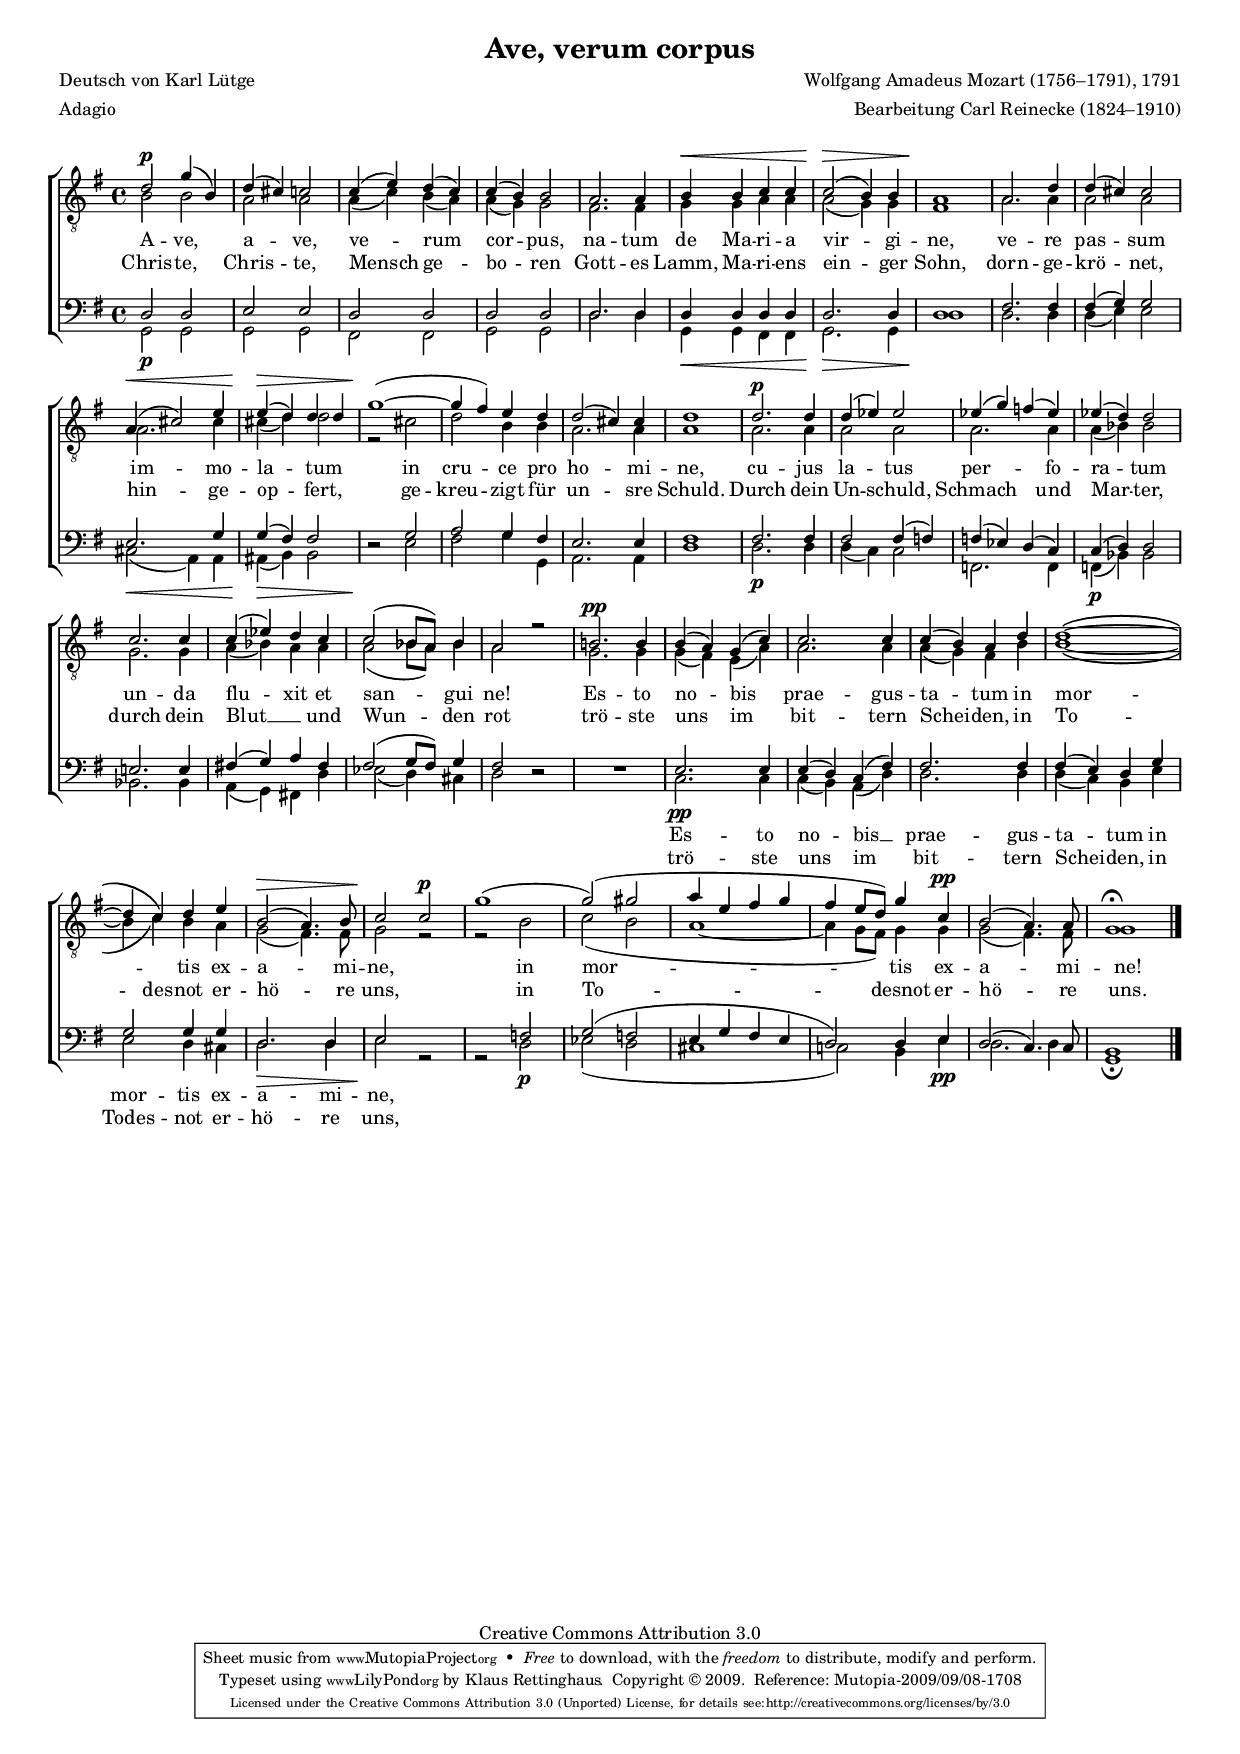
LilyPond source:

#(set-global-staff-size 15.5) 
%#(ly:set-option 'point-and-click #f) 

\version "2.12" 

global = { \key g \major \time 4/4 \tempo 4=108 } 

TAAveVerum = %\relative g'' 
{ 
a'2\p d''4( fis'4) 
a'4-( gis'4-) g'2 
g'4-( b'4-) a'4-( g'4-) 
g'4-( fis'4-) fis'2 
e'2. e'4 
fis'4\< fis'4 g'4 g'4 
g'2-(\> fis'4-) fis'4 
e'1\! 
e'2. a'4 
a'4-( gis'4-) gis'2 
e'4-(\< gis'2-) b'4 
b'4-(\> a'4-) a'4 a'4 
d''1-(~\! 
d''4 cis''4-) b'4 a'4 
a'2-( gis'4-) gis'4 
a'1 
a'2.\p a'4 
a'4-( bes'4-) bes'2 
bes'4-( d''4-) c''4-( bes'4-) 
bes'4-( a'4-) a'2 
g'2. g'4 
g'4-( bes'4-) a'4 g'4 
g'2-( f'8[ e'8]-) f'4 
e'2 r2 
fis'!2.\pp fis'4 
fis'4-( e'4-) d'4-( g'4-) 
g'2. g'4 
g'4-( fis'4-) e'4 a'4 
a'1~\( 
a'4 g'4\) a'4 b'4 
fis'2-(\> e'4.-) fis'8 
g'2\! g'2\p 
d''1-( 
d''2-(-) dis''2 
e''4 b'4 cis''4 d'' 
cis''4 b'8[ a'8]-) d''4 g'\pp 
fis'2-( e'4.-) e'8 
d'1\fermata 
\bar "|." 
} 

TBAveVerum = { 
fis'2 fis'2 
e'2 e'2 
e'4-( g'4-) fis'4-( e'4-) 
e'4-( d'4-) d'2 
cis'2. cis'4 
d'4 d'4 e'4 e'4 
e'2-( d'4-) d'4 
cis'1 
e'2. e'4 
e'2 e'2 
e'2. gis'4 
gis'4-( a'4-) a'2 
r2 gis' 
a'2 fis'4 fis'4 
e'2. e'4 
e'1 
e'2. e'4 
e'2 e' 
e'2. e'4 
e'4-( f'4-) f'2 
d'2. d'4 
e'4-( f'4-) e'4 e'4 
e'2-( f'8[ e'8]-) f'4 
e'2 s 
d'2. d'4 
d'4-( cis'4-) b4-( e'4-) 
e'2. e'4 
e'4-( d'4-) cis'4 fis'4 
fis'1\( ~ 
fis'4 g'4\) fis'4 e'4 
d'2-( cis'4.-) cis'8 
d'2 r2 
r2 fis'2 
g'2-( fis'2 
e'1 ~ 
e'4 d'8[ cis'8]-) d'4 d'4 
d'2-( cis'4.-) cis'8 
d'1 
\bar "|." 
} 

BAAveVerum = \relative g { 
a2 a 
b2 b 
a2 a 
a2 a 
a2. a4 
a4 a a a 
a2. a4 
a1 
cis2. cis4 
cis4-( d4-) d2 
b2. d4 
d4-( cis4-) cis2 
s2 d 
e2 d4 cis 
b2. b4 
cis1 
cis2. cis4 
cis2 cis4-( c4-) 
c4-( bes4-) a4-( g4-) 
g4-( a4-) a2 
b!2. b4 
cis!4-( d4-) e4 cis4 
cis2-( d8[ cis]) d4 
cis2 s 
s1 
b2. b4 
b4-( a4-) g4-( cis4-) 
cis2. cis4 
cis4-( b4-) a4 d4 
d2 d4 d4 
a2. a4 
b2 s 
s c2 
d2-( c2 
b4 d4 cis4 b4 
a2-) a4 b4 
a2-( g4.-) g8 
fis1 
\bar "|." 
} 

BBAveVerum = \relative g { 
\revert Rest #'direction 
d2\p d 
d2 d 
cis2 cis 
d2 d 
a'2. a4 
d,4\< d cis cis 
d2.\> d4 
a'1\! 
a2. a4 
a4( b4) b2 
gis2(\< e4) e 
eis4(\> fis4) fis2 
r2\! b 
cis2 d4 d, 
e2. e4 
a1 
a2.\p a4 
a4( g4) g2 
c,2. c4 
c4(\p f4) f2 
f2. f4 
e4( d4) cis!4 a'4 
bes2( a4) gis4 
a2 r2 
\oneVoice R1 \voiceTwo 
g2.\pp g4 
g4( fis4) e4( a4) 
a2. a4 
a4-( g4-) fis4 b4 
b2 a4 gis4 
a2.\> a4 
b2\! r2 
r2 a2\p 
bes2( a2 
gis1 
g!2) fis4 b\pp 
a2. a4 
d,1\fermata 
\bar "|." 
} 


LAveVerumL = \lyricmode { 
A -- ve, a -- ve, ve -- rum cor --  pus, na -- tum de Ma -- ri -- a vir -- gi -- ne, ve -- re pas -- sum im -- mo -- la -- tum in cru -- ce pro ho -- mi -- ne, cu -- jus la -- tus per -- fo -- ra -- tum un -- da flu -- xit et san -- gui ne! 
Es -- to no -- bis prae -- gus -- ta -- tum 
in mor -- _ tis ex -- a -- mi -- ne, 
in mor -- tis ex -- a -- mi -- ne! 
} 

LAveVerumD = \lyricmode { 
Chris -- te, Chris -- te, Mensch ge -- bo -- ren 
Gott -- es Lamm, Ma -- ri -- ens ein -- ger Sohn, 
dorn -- ge -- krö -- net, hin -- ge -- op -- fert, 
ge -- kreu -- zigt für un -- sre Schuld. 
Durch dein Un -- schuld, Schmach und Mar -- ter, 
durch dein Blut __ _ und Wun -- den rot 
trö -- ste uns im bit -- tern Schei -- den, 
in To -- des -- not er -- hö -- re uns, 
in To -- desnot er -- hö -- re uns. 
} 

LAveVerumLB = \lyricmode {
\skip 4 \skip 4 \skip 4 \skip 4 \skip 4 \skip 4 \skip 4 \skip 4 \skip 4 \skip 4 \skip 4 \skip 4 \skip 4 \skip 4 \skip 4 \skip 4 \skip 4 \skip 4 \skip 4 \skip 4 \skip 4 \skip 4 \skip 4 \skip 4 \skip 4 
\skip 4 \skip 4 \skip 4 \skip 4 \skip 4 \skip 4 \skip 4 
\skip 4 \skip 4 \skip 4 \skip 4 \skip 4 \skip 4 \skip 4 \skip 4 \skip 4 \skip 4 \skip 4 \skip 4 \skip 4 \skip 4 \skip 4 \skip 4 
Es -- to no -- bis __ prae -- gus -- ta -- tum in mor -- tis ex -- a -- mi -- ne, 
}

LAveVerumDB = \lyricmode { 
\skip 4 \skip 4 \skip 4 \skip 4 \skip 4 \skip 4 \skip 4 \skip 4 \skip 4 \skip 4 \skip 4 \skip 4 \skip 4 \skip 4 \skip 4 \skip 4 \skip 4 \skip 4 \skip 4 \skip 4 \skip 4 \skip 4 \skip 4 \skip 4 \skip 4 
\skip 4 \skip 4 \skip 4 \skip 4 \skip 4 \skip 4 \skip 4 
\skip 4 \skip 4 \skip 4 \skip 4 \skip 4 \skip 4 \skip 4 \skip 4 \skip 4 \skip 4 \skip 4 \skip 4 \skip 4 \skip 4 \skip 4 \skip 4 
trö -- ste uns im bit -- tern Schei -- den, 
in Todes -- not er -- hö -- re uns, 
} 

%--------------------

\header { 
kaisernumber = "41" 
comment = "" 
 
title = "Ave, verum corpus" 
subtitle = "" 
composer = "Wolfgang Amadeus Mozart (1756–1791), 1791" 
opus = "" 
meter = "Adagio" 
arranger = "Bearbeitung Carl Reinecke (1824–1910)" 
poet = "Deutsch von Karl Lütge" 
 
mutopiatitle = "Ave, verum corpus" 
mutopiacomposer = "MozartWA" 
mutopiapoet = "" 
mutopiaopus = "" 
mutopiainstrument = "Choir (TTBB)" 
date = "" 
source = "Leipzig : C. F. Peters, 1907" 
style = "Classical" 
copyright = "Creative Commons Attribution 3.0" 
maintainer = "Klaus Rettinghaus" 
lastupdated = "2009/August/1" 
 
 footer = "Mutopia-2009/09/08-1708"
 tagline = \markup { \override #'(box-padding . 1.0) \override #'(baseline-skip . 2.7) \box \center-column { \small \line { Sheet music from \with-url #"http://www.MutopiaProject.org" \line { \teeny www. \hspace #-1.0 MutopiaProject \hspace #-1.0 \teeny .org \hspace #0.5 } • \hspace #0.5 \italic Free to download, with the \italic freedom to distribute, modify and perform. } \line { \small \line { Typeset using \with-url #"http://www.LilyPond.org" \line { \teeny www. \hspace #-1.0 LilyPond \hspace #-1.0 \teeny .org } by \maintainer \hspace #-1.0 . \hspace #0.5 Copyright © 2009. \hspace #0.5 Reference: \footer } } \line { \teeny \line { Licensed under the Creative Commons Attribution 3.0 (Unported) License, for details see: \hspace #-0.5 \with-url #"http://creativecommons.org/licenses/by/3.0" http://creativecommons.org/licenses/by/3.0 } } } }
} 
  
\score { 
\context ChoirStaff 
	<< 
	\context Staff = boys 
		<< 
			\clef "G_8" 
			\context Voice = TenorA { \voiceOne 
				<< 
				\autoBeamOff 
				\dynamicUp 
				\global \transpose d g, \TAAveVerum 
				>> } 
			\context Voice = TenorB { \voiceTwo 
 				<< 
				\autoBeamOff 
				\dynamicDown 
				\global \transpose d g, \TBAveVerum 
				>> } 
			>> 
	\context Lyrics = latinVerse 
	\context Lyrics = germanVerse 
	\context Staff = men 
		<< 
			\clef "F" 
			\context Voice = BassA { \voiceOne 
				<< 
				\autoBeamOff 
				\dynamicUp 
				\global \transpose d g, \BAAveVerum 
				>> } 
			\context Voice = BassB { \voiceTwo 
				<< 
				\autoBeamOff 
				\dynamicDown 
				\global \transpose d g, \BBAveVerum 
				>> } 
		>> 
	\context Lyrics = latinVerseX 
	\context Lyrics = germanVerseX 
	\context Lyrics = latinVerse \lyricsto TenorB \LAveVerumL 
	\context Lyrics = germanVerse \lyricsto TenorB \LAveVerumD 
	\context Lyrics = latinVerseX \lyricsto BassA \LAveVerumLB 
	\context Lyrics = germanVerseX \lyricsto BassA \LAveVerumDB 
	>> 

\layout {
indent = 0.0\cm
\context {\Score 
\remove "Bar_number_engraver"
\override MetronomeMark #'transparent = ##t 
\override DynamicTextSpanner #'dash-period = #-1.0 
\override BreathingSign #'text = #(make-musicglyph-markup "scripts.rvarcomma") 
}
\context {\Staff 
\override VerticalAxisGroup #'minimum-Y-extent = #'(-1 . 1) 
}
}

\midi {
\context { \Voice 
\remove "Dynamic_performer" 
}
}

}
